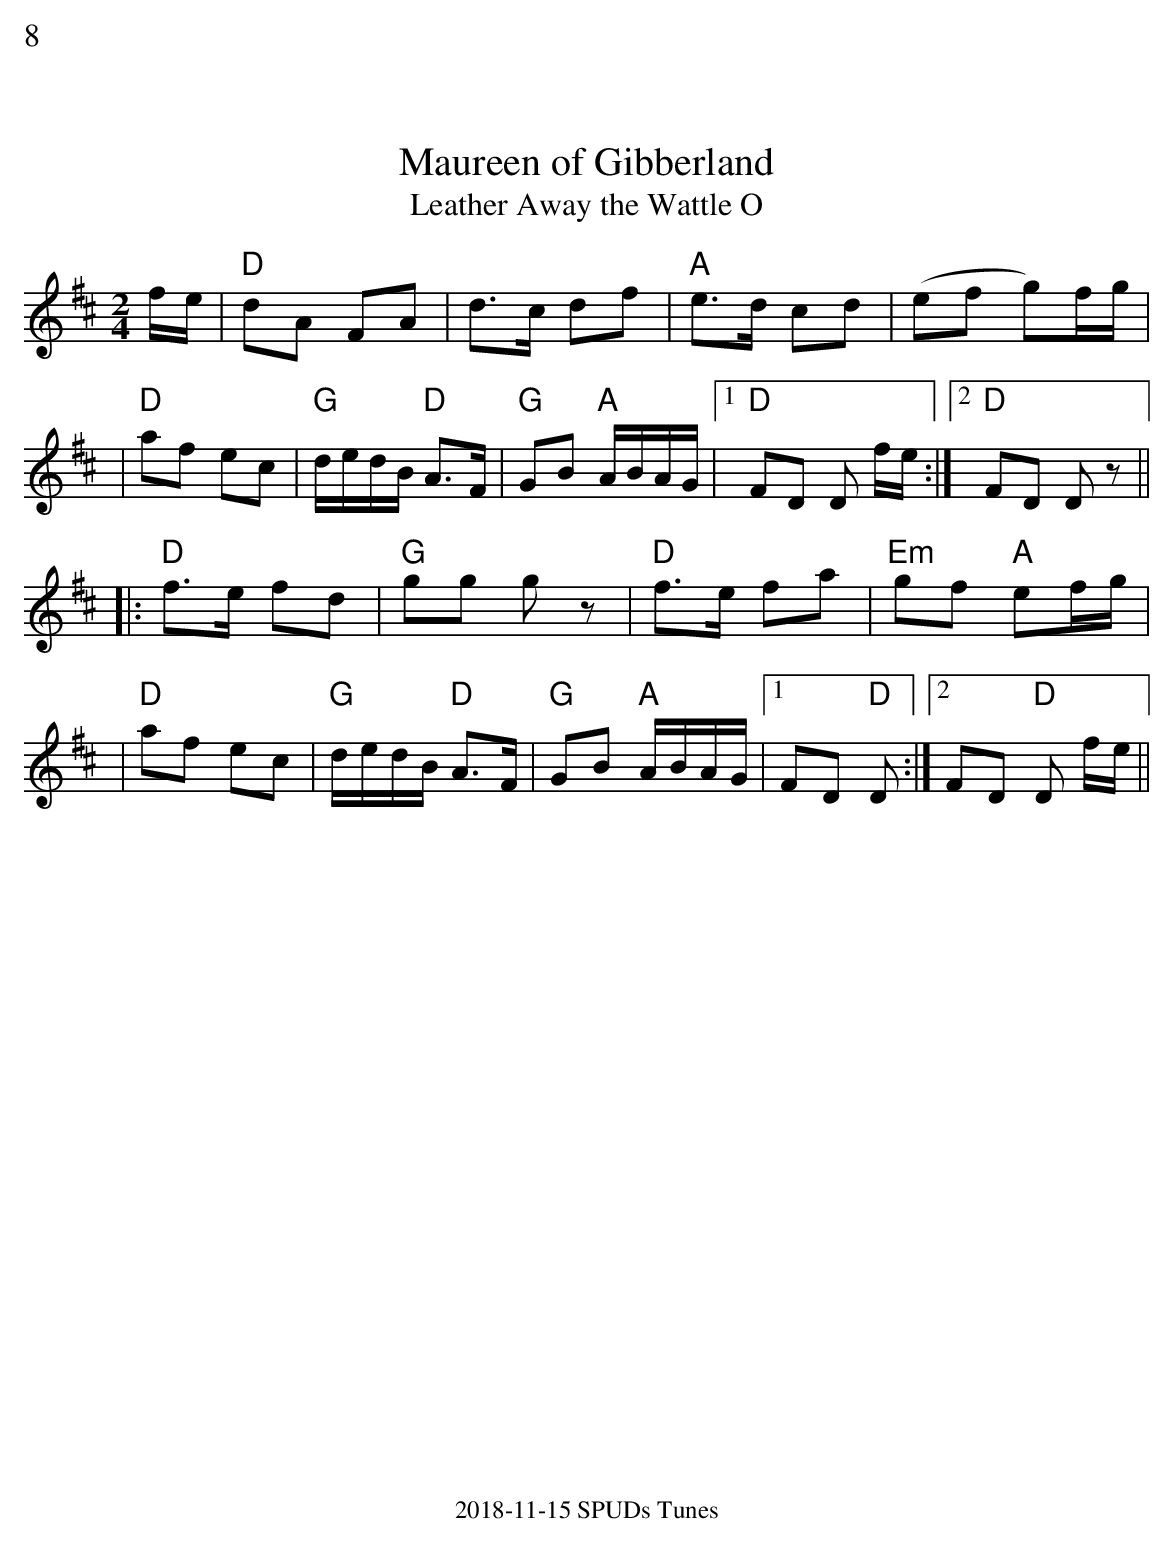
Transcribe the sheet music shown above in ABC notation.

X:1
%%text 8
T:Maureen of Gibberland
T:Leather Away the Wattle O
M: 2/4
K: D
fe \
|"D" d2A2 F2A2 |d3c d2f2 |"A" e3d c2d2 | (e2f2 g2)fg|
| "D"a2f2 e2c2 |"G" dedB "D"A3F |"G" G2B2 "A" ABAG |1"D" F2D2 D2 fe:|2"D" F2D2 D2 z2||
|:"D" f3e f2d2 |"G" g2g2 g2z2 |"D" f3e f2a2 |"Em" g2f2 "A"e2fg |
| "D"a2f2 e2c2|"G"dedB"D" A3F| "G"G2B2 "A"ABAG |1F2D2 "D"D2 :|2F2D2 "D"D2 fe||
